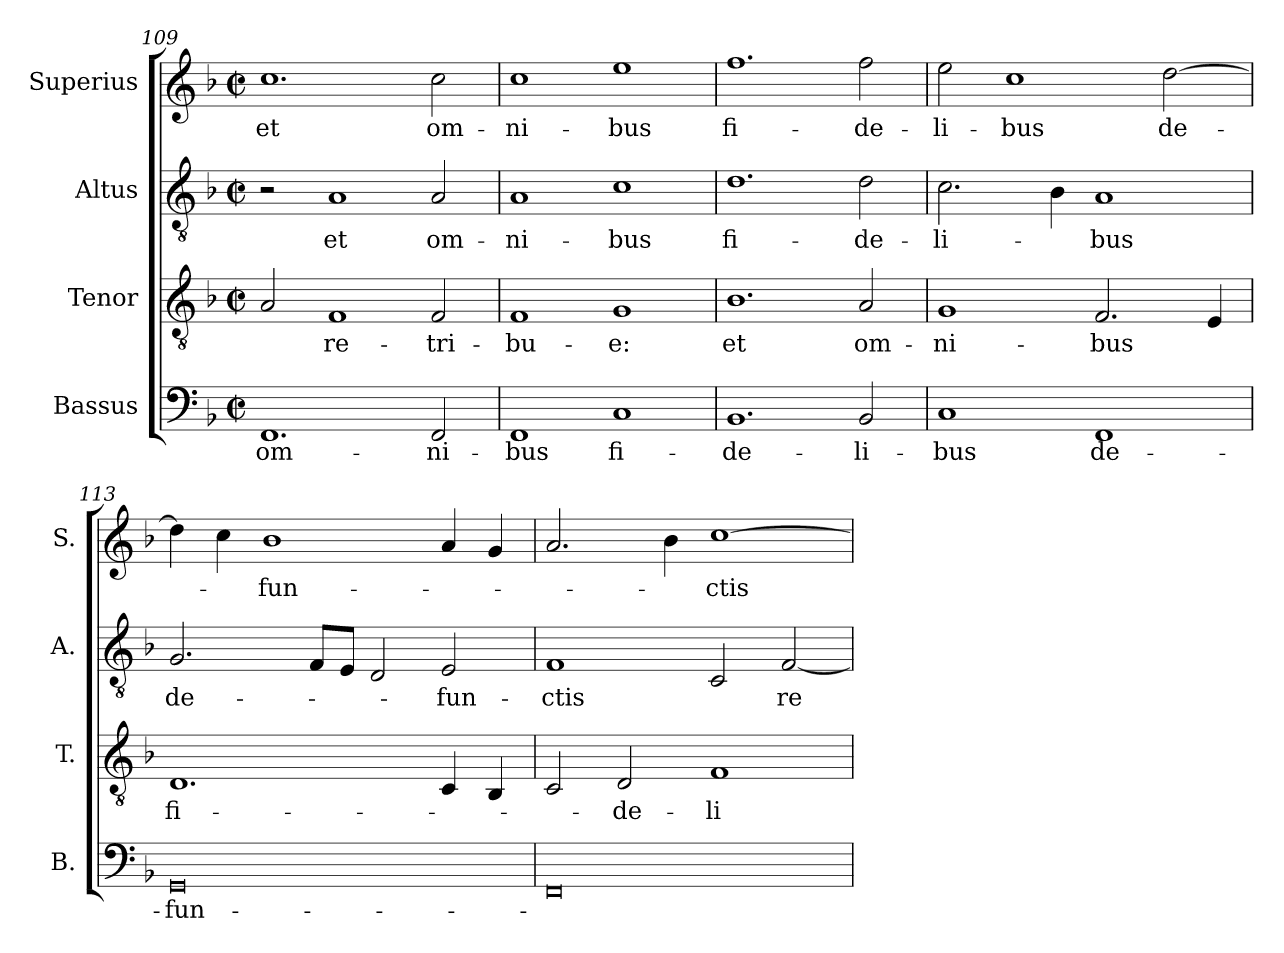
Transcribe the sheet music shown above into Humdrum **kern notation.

**kern	**text	**kern	**text	**kern	**text	**kern	**text
*part4	*part4	*part3	*part3	*part2	*part2	*part1	*part1
*staff4	*staff4	*staff3	*staff3	*staff2	*staff2	*staff1	*staff1
*I"Bassus	*	*I"Tenor	*	*I"Altus	*	*I"Superius	*
*I'B.	*	*I'T.	*	*I'A.	*	*I'S.	*
!!LO:LB:g=z
*clefF4	*	*clefGv2	*	*clefGv2	*	*clefG2	*
*	*	*ITrd7c12	*	*ITrd7c12	*	*	*
*k[b-]	*	*k[b-]	*	*k[b-]	*	*k[b-]	*
*F:	*	*F:	*	*F:	*	*F:	*
*M2/2	*	*M2/2	*	*M2/2	*	*M2/2	*
*met(c|)	*	*met(c|)	*	*met(c|)	*	*met(c|)	*
=109	=109	=109	=109	=109	=109	=109	=109
!	!LO:LY:b:color=#000000	!	!	!	!	!	!
!	!	!	!	!	!	!	!LO:LY:b:color=#000000
1.FFi	om-	2AAi/	.	2r	.	1.cci	et
!	!	!	!LO:LY:b:color=#000000	!	!	!	!
!	!	!	!	!	!LO:LY:b:color=#000000	!	!
.	.	1FFi	re-	1AAi	et	.	.
!	!LO:LY:b:color=#000000	!	!	!	!	!	!
!	!	!	!LO:LY:b:color=#000000	!	!	!	!
!	!	!	!	!	!LO:LY:b:color=#000000	!	!
!	!	!	!	!	!	!	!LO:LY:b:color=#000000
2FFi/	-ni-	2FFi/	-tri-	2AAi/	om-	2cci\	om-
=110	=110	=110	=110	=110	=110	=110	=110
!	!LO:LY:b:color=#000000	!	!	!	!	!	!
!	!	!	!LO:LY:b:color=#000000	!	!	!	!
!	!	!	!	!	!LO:LY:b:color=#000000	!	!
!	!	!	!	!	!	!	!LO:LY:b:color=#000000
1FFi	-bus	1FFi	-bu-	1AAi	-ni-	1cci	-ni-
!	!LO:LY:b:color=#000000	!	!	!	!	!	!
!	!	!	!LO:LY:b:color=#000000	!	!	!	!
!	!	!	!	!	!LO:LY:b:color=#000000	!	!
!	!	!	!	!	!	!	!LO:LY:b:color=#000000
1Ci	fi-	1GGi	-e:	1Ci	-bus	1eei	-bus
=111	=111	=111	=111	=111	=111	=111	=111
!	!LO:LY:b:color=#000000	!	!	!	!	!	!
!	!	!	!LO:LY:b:color=#000000	!	!	!	!
!	!	!	!	!	!LO:LY:b:color=#000000	!	!
!	!	!	!	!	!	!	!LO:LY:b:color=#000000
1.BB-i	-de-	1.BB-i	et	1.Di	fi-	1.ffi	fi-
!	!LO:LY:b:color=#000000	!	!	!	!	!	!
!	!	!	!LO:LY:b:color=#000000	!	!	!	!
!	!	!	!	!	!LO:LY:b:color=#000000	!	!
!	!	!	!	!	!	!	!LO:LY:b:color=#000000
2BB-i/	-li-	2AAi/	om-	2Di\	-de-	2ffi\	-de-
=112	=112	=112	=112	=112	=112	=112	=112
!	!LO:LY:b:color=#000000	!	!	!	!	!	!
!	!	!	!LO:LY:b:color=#000000	!	!	!	!
!	!	!	!	!	!LO:LY:b:color=#000000	!	!
!	!	!	!	!	!	!	!LO:LY:b:color=#000000
1Ci	-bus	1GGi	-ni-	2.Ci\	-li-	2eei\	-li-
!	!	!	!	!	!	!	!LO:LY:b:color=#000000
.	.	.	.	.	.	1cci	-bus
.	.	.	.	4BB-i\	.	.	.
!	!LO:LY:b:color=#000000	!	!	!	!	!	!
!	!	!	!LO:LY:b:color=#000000	!	!	!	!
!	!	!	!	!	!LO:LY:b:color=#000000	!	!
1FFi	de-	2.FFi/	-bus	1AAi	-bus	.	.
!	!	!	!	!	!	!	!LO:LY:b:color=#000000
.	.	.	.	.	.	[>2ddi\	de-
.	.	4EEi/	.	.	.	.	.
=113	=113	=113	=113	=113	=113	=113	=113
!	!LO:LY:b:color=#000000	!	!	!	!	!	!
!	!	!	!LO:LY:b:color=#000000	!	!	!	!
!	!	!	!	!	!LO:LY:b:color=#000000	!	!
0GGi	-fun-	1.DDi	fi-	2.GGi/	de-	4ddi\]	.
.	.	.	.	.	.	4cci\	.
!	!	!	!	!	!	!	!LO:LY:b:color=#000000
.	.	.	.	.	.	1b-i	-fun-
.	.	.	.	8FFi/L	.	.	.
.	.	.	.	8EEi/J	.	.	.
.	.	.	.	2DDi/	.	.	.
!	!	!	!	!	!LO:LY:b:color=#000000	!	!
.	.	4CCi/	.	2EEi/	-fun-	4ai/	.
.	.	4BBB-i/	.	.	.	4gi/	.
!!LO:LB:g=z
=114	=114	=114	=114	=114	=114	=114	=114
!	!	!	!	!	!LO:LY:b:color=#000000	!	!
0FFi	.	2CCi/	.	1FFi	-ctis	2.ai/	.
!	!	!	!LO:LY:b:color=#000000	!	!	!	!
.	.	2DDi/	-de-	.	.	.	.
.	.	.	.	.	.	4b-i\	.
!	!	!	!LO:LY:b:color=#000000	!	!	!	!
!	!	!	!	!	!	!	!LO:LY:b:color=#000000
.	.	1FFi	-li-	2CCi/	.	[>1cci	-ctis
!	!	!	!	!	!LO:LY:b:color=#000000	!	!
.	.	.	.	[<2FFi/	re-	.	.
=	=	=	=	=	=	=	=
*-	*-	*-	*-	*-	*-	*-	*-
